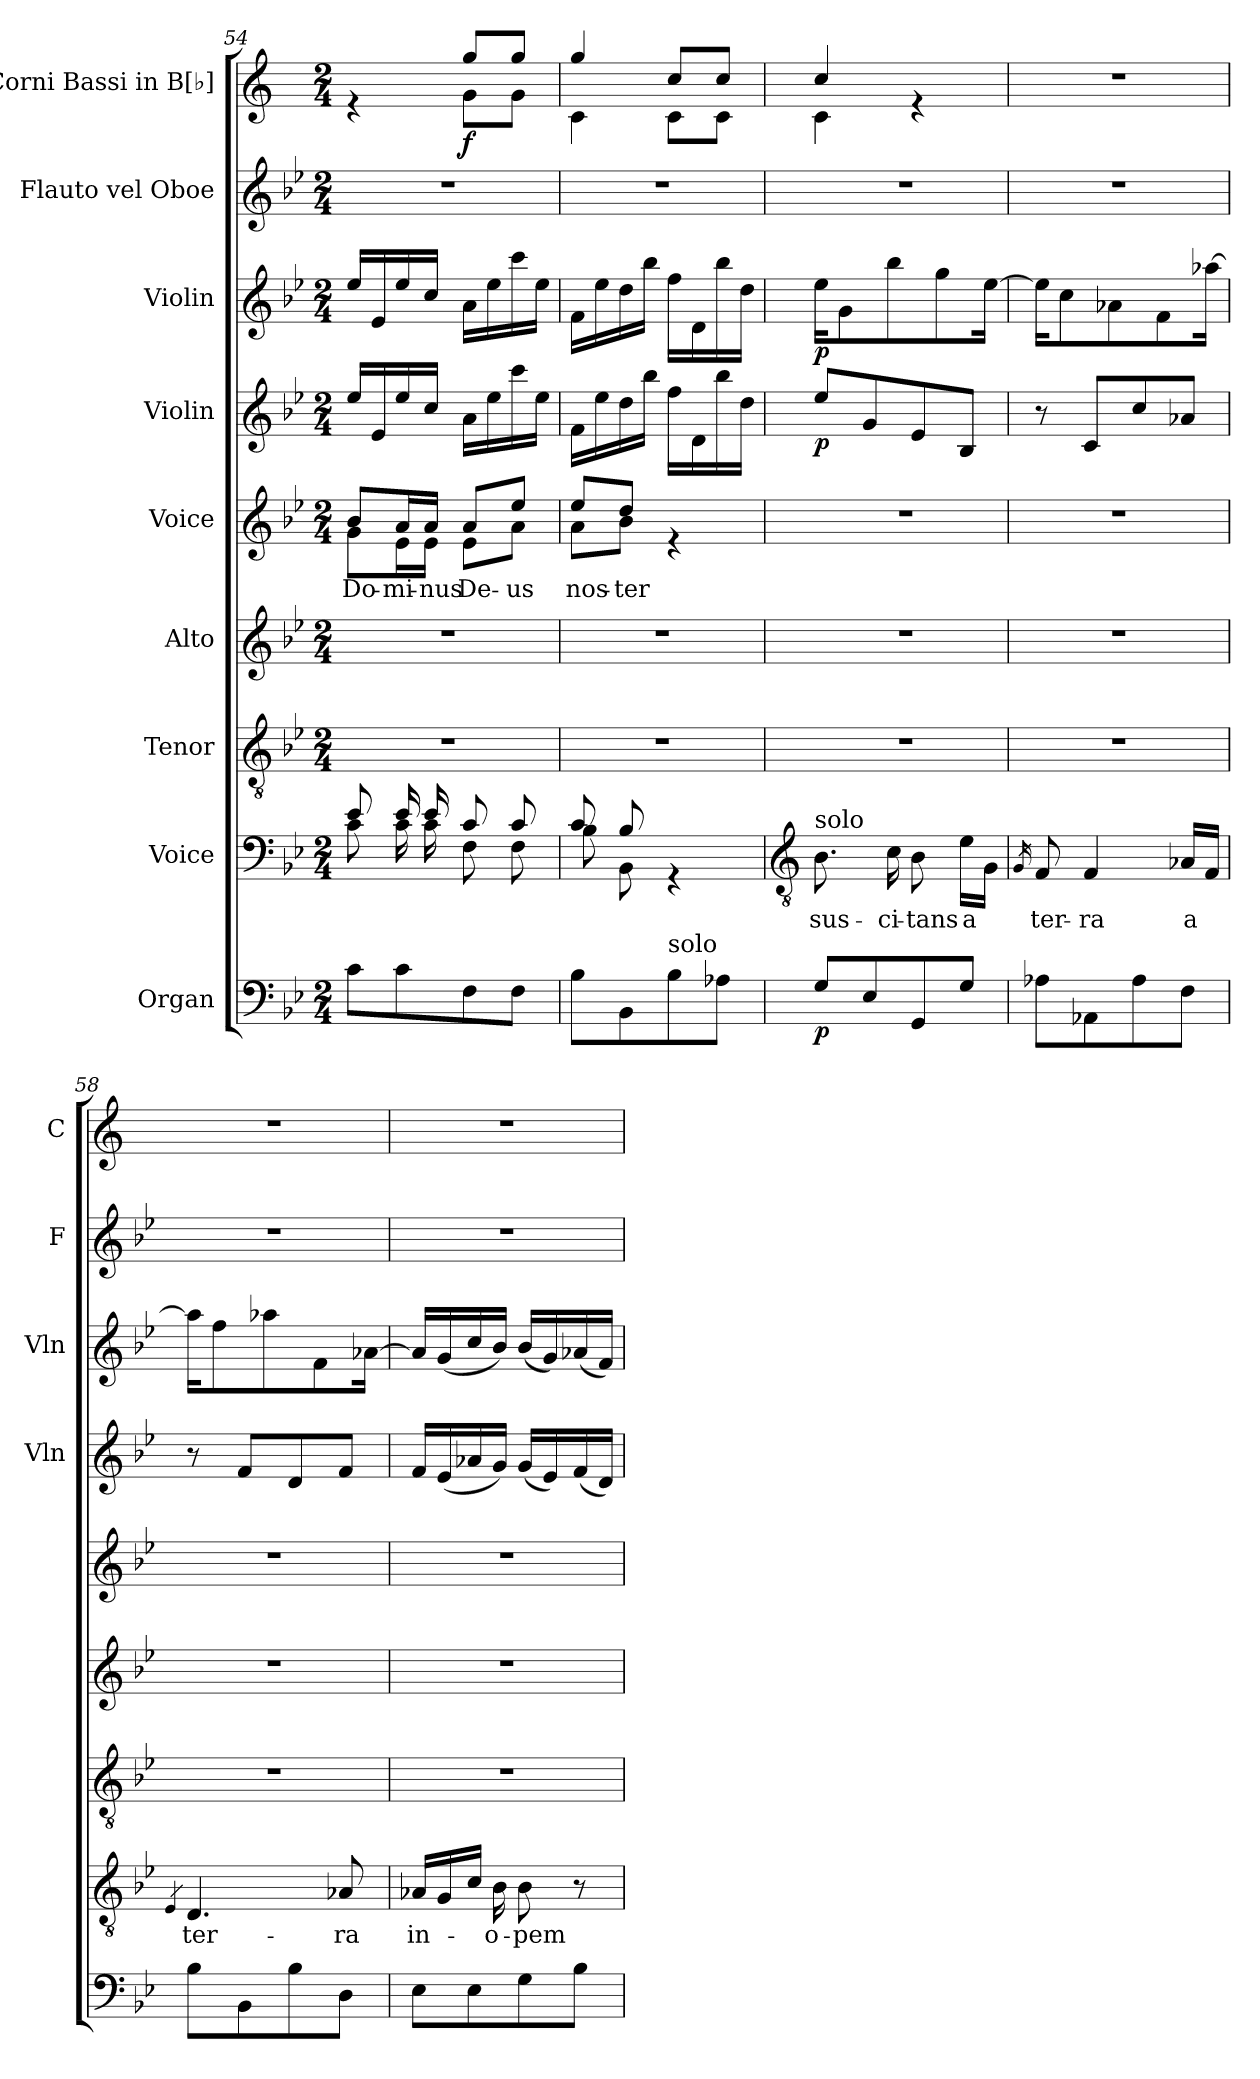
**kern	**dynam	**kern	**text	**kern	**kern	**kern	**text	**kern	**dynam	**kern	**dynam	**kern	**kern	**dynam
*part9	*part9	*part8	*part8	*part7	*part6	*part5	*part5	*part4	*part4	*part3	*part3	*part2	*part1	*part1
*staff9	*staff9	*staff8	*staff8	*staff7	*staff6	*staff5	*staff5	*staff4	*staff4	*staff3	*staff3	*staff2	*staff1	*staff1
*I"Organ	*	*I"Voice	*	*I"Tenor	*I"Alto	*I"Voice	*	*I"Violin	*	*I"Violin	*	*I"Flauto vel Oboe	*I"Corni Bassi in B[♭]	*
*	*	*	*	*	*	*	*	*I'Vln	*	*I'Vln	*	*I'F	*I'C	*
!!LO:LB:g=z
*clefF4	*	*clefF4	*	*clefGv2	*clefG2	*clefG2	*	*clefG2	*	*clefG2	*	*clefG2	*clefG2	*
*	*	*	*	*	*	*	*	*	*	*	*	*	*ITrd1c2	*
*k[b-e-]	*	*k[b-e-]	*	*k[b-e-]	*k[b-e-]	*k[b-e-]	*	*k[b-e-]	*	*k[b-e-]	*	*k[b-e-]	*k[b-e-]	*
*M2/4	*	*M2/4	*	*M2/4	*M2/4	*M2/4	*	*M2/4	*	*M2/4	*	*M2/4	*M2/4	*
=54	=54	=54	=54	=54	=54	=54	=54	=54	=54	=54	=54	=54	=54	=54
*	*	*^	*	*	*	*^	*	*	*	*	*	*	*	*
!	!	!	!	!	!	!	!	!	!LO:LY:b	!	!	!	!	!	!	!
*	*	*	*	*	*	*	*	*	*	*	*	*	*	*	*^	*
8c\L	.	8e-/	8c\	.	2r	2r	8b-/L	8g\L	Do-	16ee-/LL	.	16ee-/LL	.	2r	4re	4ryy	.
.	.	.	.	.	.	.	.	.	.	16e-/	.	16e-/	.	.	.	.	.
!	!	!	!	!	!	!	!	!	!LO:LY:b	!	!	!	!	!	!	!	!
8c\	.	16e-/	16c\	.	.	.	16a/L	16e-\L	-mi-	16ee-/	.	16ee-/	.	.	.	.	.
!	!	!	!	!	!	!	!	!	!LO:LY:b	!	!	!	!	!	!	!	!
.	.	16e-/	16c\	.	.	.	16a/JJ	16e-\JJ	-nus	16cc/JJ	.	16cc/JJ	.	.	.	.	.
!	!	!	!	!	!	!	!	!	!LO:LY:b	!	!	!	!	!	!	!	!LO:DY:b
8F\	.	8c/	8F\	.	.	.	8a/L	8e-\L	De-	16a\LL	.	16a\LL	.	.	8ff/L	8f\L	f
.	.	.	.	.	.	.	.	.	.	16ee-\	.	16ee-\	.	.	.	.	.
!	!	!	!	!	!	!	!	!	!LO:LY:b	!	!	!	!	!	!	!	!
8F\J	.	8c/	8F\	.	.	.	8ee-/J	8a\J	-us	16ccc\	.	16ccc\	.	.	8ff/J	8f\J	.
.	.	.	.	.	.	.	.	.	.	16ee-\JJ	.	16ee-\JJ	.	.	.	.	.
=55	=55	=55	=55	=55	=55	=55	=55	=55	=55	=55	=55	=55	=55	=55	=55	=55	=55
!	!	!	!	!	!	!	!	!	!LO:LY:b	!	!	!	!	!	!	!	!
8B-\L	.	8c/	8B-\	.	2r	2r	8ee-/L	8a\L	nos-	16f\LL	.	16f\LL	.	2r	4ff/	4B-\	.
.	.	.	.	.	.	.	.	.	.	16ee-\	.	16ee-\	.	.	.	.	.
!	!	!	!	!	!	!	!	!	!LO:LY:b	!	!	!	!	!	!	!	!
8BB-\	.	8B-/	8BB-\	.	.	.	8dd/J	8b-\J	-ter	16dd\	.	16dd\	.	.	.	.	.
.	.	.	.	.	.	.	.	.	.	16bb-\JJ	.	16bb-\JJ	.	.	.	.	.
!LO:TX:a:t=solo	!	!	!	!	!	!	!	!	!	!	!	!	!	!	!	!	!
8B-\	.	4rGG	4ryy	.	.	.	4re	4ryy	.	16ff\LL	.	16ff\LL	.	.	8b-/L	8B-\L	.
.	.	.	.	.	.	.	.	.	.	16d\	.	16d\	.	.	.	.	.
8A-X\J	.	.	.	.	.	.	.	.	.	16bb-\	.	16bb-\	.	.	8b-/J	8B-\J	.
.	.	.	.	.	.	.	.	.	.	16dd\JJ	.	16dd\JJ	.	.	.	.	.
*	*	*v	*v	*	*	*	*v	*v	*	*	*	*	*	*	*	*	*
=56	=56	=56	=56	=56	=56	=56	=56	=56	=56	=56	=56	=56	=56	=56	=56
*	*	*clefGv2	*	*	*	*	*	*	*	*	*	*	*	*	*
!	!	!LO:TX:a:t=solo	!	!	!	!	!	!	!	!	!	!	!	!	!
!	!LO:DY:b	!	!LO:LY:b	!	!	!	!	!	!LO:DY:b	!	!LO:DY:b	!	!	!	!
8G/L	p	8.B-\	sus-	2r	2r	2r	.	8ee-/L	p	16ee-\KL	p	2r	4b-/	4B-\	.
.	.	.	.	.	.	.	.	.	.	8g\	.	.	.	.	.
8E-/	.	.	.	.	.	.	.	8g/	.	.	.	.	.	.	.
!	!	!	!LO:LY:b	!	!	!	!	!	!	!	!	!	!	!	!
.	.	16c\	-ci-	.	.	.	.	.	.	8bb-\	.	.	.	.	.
!	!	!	!LO:LY:b	!	!	!	!	!	!	!	!	!	!	!	!
8GG/	.	8B-\	-tans	.	.	.	.	8e-/	.	.	.	.	4re	4ryy	.
.	.	.	.	.	.	.	.	.	.	8gg\	.	.	.	.	.
!	!	!	!LO:LY:b	!	!	!	!	!	!	!	!	!	!	!	!
8G/J	.	16e-\LL	a	.	.	.	.	8B-/J	.	.	.	.	.	.	.
.	.	16G\JJ	.	.	.	.	.	.	.	[16ee-\Jk	.	.	.	.	.
*	*	*	*	*	*	*	*	*	*	*	*	*	*v	*v	*
=57	=57	=57	=57	=57	=57	=57	=57	=57	=57	=57	=57	=57	=57	=57
.	.	16qG/	.	.	.	.	.	.	.	.	.	.	.	.
!	!	!	!LO:LY:b	!	!	!	!	!	!	!	!	!	!	!
8A-X\L	.	8F/	ter-	2r	2r	2r	.	8r	.	16ee-\KL]	.	2r	2r	.
.	.	.	.	.	.	.	.	.	.	8cc\	.	.	.	.
!	!	!	!LO:LY:b	!	!	!	!	!	!	!	!	!	!	!
8AA-X\	.	4F/	-ra	.	.	.	.	8c/L	.	.	.	.	.	.
.	.	.	.	.	.	.	.	.	.	8a-X\	.	.	.	.
8A-\	.	.	.	.	.	.	.	8cc/	.	.	.	.	.	.
.	.	.	.	.	.	.	.	.	.	8f\	.	.	.	.
!	!	!	!LO:LY:b	!	!	!	!	!	!	!	!	!	!	!
8F\J	.	16A-X/LL	a	.	.	.	.	8a-X/J	.	.	.	.	.	.
.	.	16F/JJ	.	.	.	.	.	.	.	[16aa-X\Jk	.	.	.	.
=58	=58	=58	=58	=58	=58	=58	=58	=58	=58	=58	=58	=58	=58	=58
.	.	4qE-/	.	.	.	.	.	.	.	.	.	.	.	.
!	!	!	!LO:LY:b	!	!	!	!	!	!	!	!	!	!	!
8B-\L	.	4.D/	ter-	2r	2r	2r	.	8r	.	16aa-\KL]	.	2r	2r	.
.	.	.	.	.	.	.	.	.	.	8ff\	.	.	.	.
8BB-\	.	.	.	.	.	.	.	8f/L	.	.	.	.	.	.
.	.	.	.	.	.	.	.	.	.	8aa-X\	.	.	.	.
8B-\	.	.	.	.	.	.	.	8d/	.	.	.	.	.	.
.	.	.	.	.	.	.	.	.	.	8f\	.	.	.	.
!	!	!	!LO:LY:b	!	!	!	!	!	!	!	!	!	!	!
8D\J	.	8A-X/	-ra	.	.	.	.	8f/J	.	.	.	.	.	.
.	.	.	.	.	.	.	.	.	.	[16a-X\Jk	.	.	.	.
=59	=59	=59	=59	=59	=59	=59	=59	=59	=59	=59	=59	=59	=59	=59
!	!	!	!LO:LY:b	!	!	!	!	!	!	!	!	!	!	!
8E-\L	.	16A-X/LL	in-	2r	2r	2r	.	16f/LL	.	16a-/LL]	.	2r	2r	.
.	.	16G/	.	.	.	.	.	(16e-/	.	(16g/	.	.	.	.
8E-\	.	16c/JJ	.	.	.	.	.	16a-X/	.	16cc/	.	.	.	.
!	!	!	!LO:LY:b	!	!	!	!	!	!	!	!	!	!	!
.	.	16B-\	-o-	.	.	.	.	16g/JJ)	.	16b-/JJ)	.	.	.	.
!	!	!	!LO:LY:b	!	!	!	!	!	!	!	!	!	!	!
8G\	.	8B-\	-pem	.	.	.	.	(16g/LL	.	(16b-/LL	.	.	.	.
.	.	.	.	.	.	.	.	16e-/)	.	16g/)	.	.	.	.
8B-\J	.	8r	.	.	.	.	.	(16f/	.	(16a-X/	.	.	.	.
.	.	.	.	.	.	.	.	16d/JJ)	.	16f/JJ)	.	.	.	.
=	=	=	=	=	=	=	=	=	=	=	=	=	=	=
*-	*-	*-	*-	*-	*-	*-	*-	*-	*-	*-	*-	*-	*-	*-
